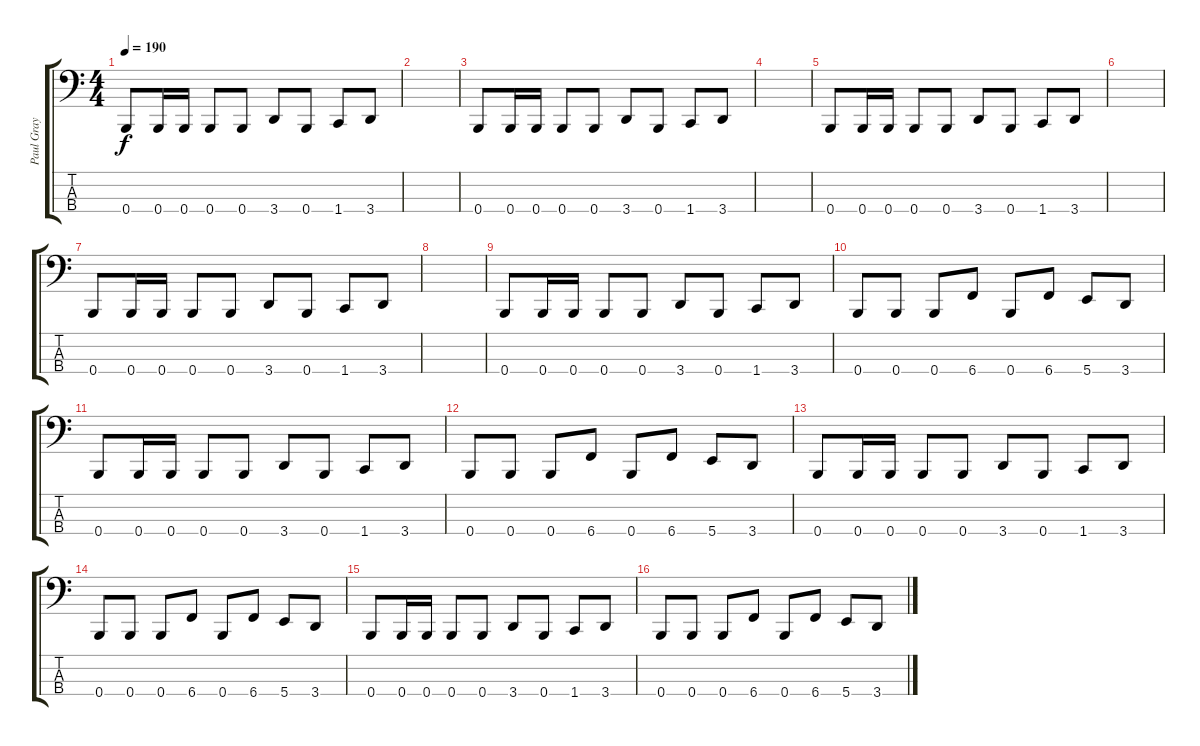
\track ("Paul Gray" "Paul Gray") {instrument electricbasspick}
\staff {score tabs}
\tuning (E2 B1 Gb1 B0) {hide}
\ts (4 4)
\tempo 190
\clef f4
\ks c
0.4.8{dy f} 0.4.16 0.4.16 0.4.8 0.4.8 3.4.8 0.4.8 1.4.8 3.4.8 |
|
0.4.8 0.4.16 0.4.16 0.4.8 0.4.8 3.4.8 0.4.8 1.4.8 3.4.8 |
|
0.4.8 0.4.16 0.4.16 0.4.8 0.4.8 3.4.8 0.4.8 1.4.8 3.4.8 |
|
0.4.8 0.4.16 0.4.16 0.4.8 0.4.8 3.4.8 0.4.8 1.4.8 3.4.8 |
|
0.4.8 0.4.16 0.4.16 0.4.8 0.4.8 3.4.8 0.4.8 1.4.8 3.4.8 |
0.4.8 0.4.8 0.4.8 6.4.8 0.4.8 6.4.8 5.4.8 3.4.8 |
0.4.8 0.4.16 0.4.16 0.4.8 0.4.8 3.4.8 0.4.8 1.4.8 3.4.8 |
0.4.8 0.4.8 0.4.8 6.4.8 0.4.8 6.4.8 5.4.8 3.4.8 |
0.4.8 0.4.16 0.4.16 0.4.8 0.4.8 3.4.8 0.4.8 1.4.8 3.4.8 |
0.4.8 0.4.8 0.4.8 6.4.8 0.4.8 6.4.8 5.4.8 3.4.8 |
0.4.8 0.4.16 0.4.16 0.4.8 0.4.8 3.4.8 0.4.8 1.4.8 3.4.8 |
0.4.8 0.4.8 0.4.8 6.4.8 0.4.8 6.4.8 5.4.8 3.4.8
